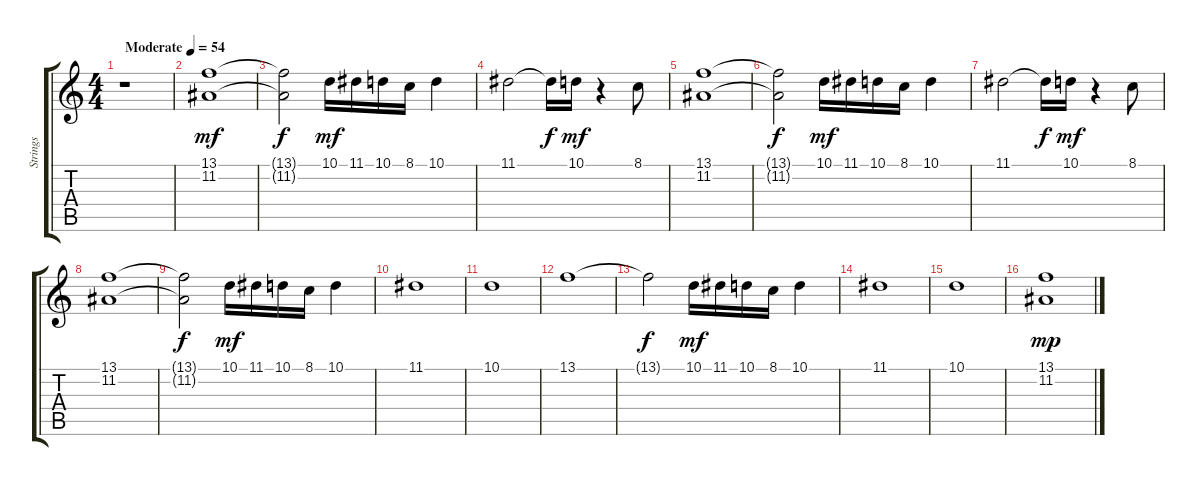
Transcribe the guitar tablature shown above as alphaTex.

\track ("Strings" "Strings") {instrument stringensemble2}
\staff {score tabs}
\tuning (E4 B3 G3 D3 A2 E2) {hide}
\ts (4 4)
\tempo (54 "Moderate")
\clef g2
\ks c
r.1{dy mf instrument stringensemble2} |
(13.1 11.2).1 |
(13.1{t} 11.2{t}).2{dy f} 10.1.16{dy mf} 11.1.16 10.1.16 8.1.16 10.1.4 |
11.1.2 11.1{t}.16{dy f} 10.1.16{dy mf} r.4 8.1.8 |
(13.1 11.2).1 |
(13.1{t} 11.2{t}).2{dy f} 10.1.16{dy mf} 11.1.16 10.1.16 8.1.16 10.1.4 |
11.1.2 11.1{t}.16{dy f} 10.1.16{dy mf} r.4 8.1.8 |
(13.1 11.2).1 |
(13.1{t} 11.2{t}).2{dy f} 10.1.16{dy mf} 11.1.16 10.1.16 8.1.16 10.1.4 |
11.1.1 |
10.1.1 |
13.1.1 |
13.1{t}.2{dy f} 10.1.16{dy mf} 11.1.16 10.1.16 8.1.16 10.1.4 |
11.1.1 |
10.1.1 |
(13.1 11.2).1{dy mp}
